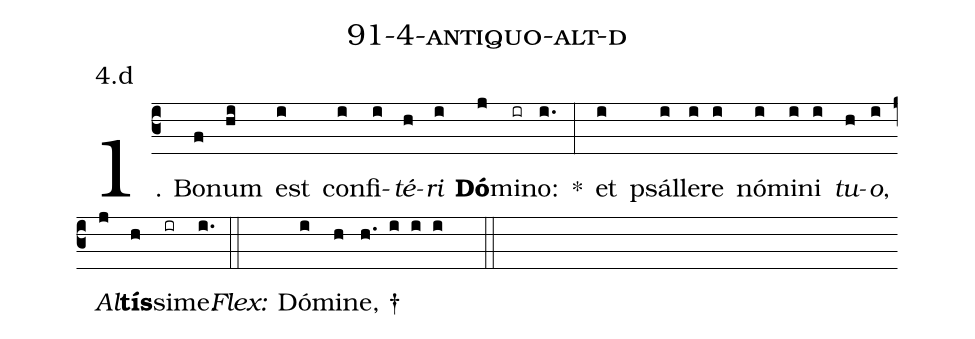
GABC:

name: 91-4-antiquo-alt-d;
annotation: 4.d;
%%
(c3)1. Bo(f)num(hi) est(i) con(i)fi(i)<i>té</i>(h)<i>ri</i>(i) <b>Dó</b>(j)mi(ir)no:(i.) *(:) et(i) psál(i)le(i)re(i) nó(i)mi(i)ni(i) <i>tu</i>(h)<i>o</i>,(i) <i>Al</i>(j)<b>tís</b>(h)si(ir)me.(i.) (::)
<i>Flex:</i>()  Dó(i)mi(h)ne, †(h. i i i  ::)
